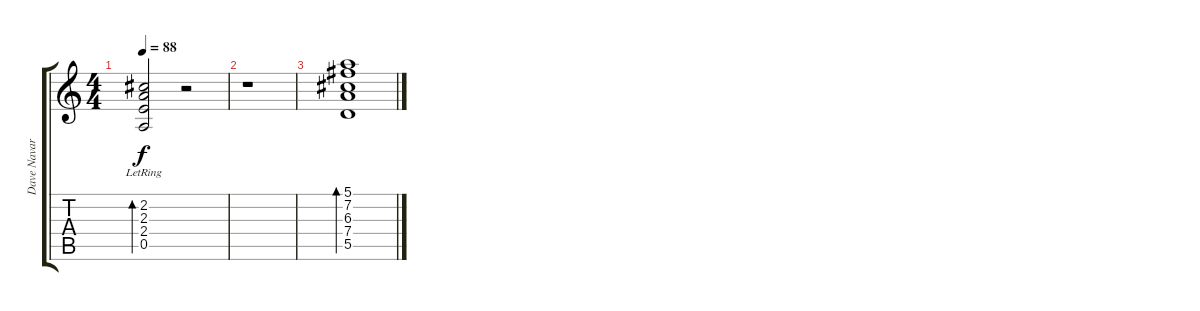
\track ("Dave Navarro Clean" "Dave Navar") {instrument electricguitarclean}
\staff {score tabs}
\tuning (E4 B3 G3 D3 A2 E2) {hide}
\ts (4 4)
\tempo 88
\clef g2
\ks c
(2.2{lr} 2.3{lr} 2.4{lr} 0.5{lr}).2{bd 240 dy f} r.2 |
r.1 |
(5.1 7.2 6.3 7.4 5.5).1{bd 240}
